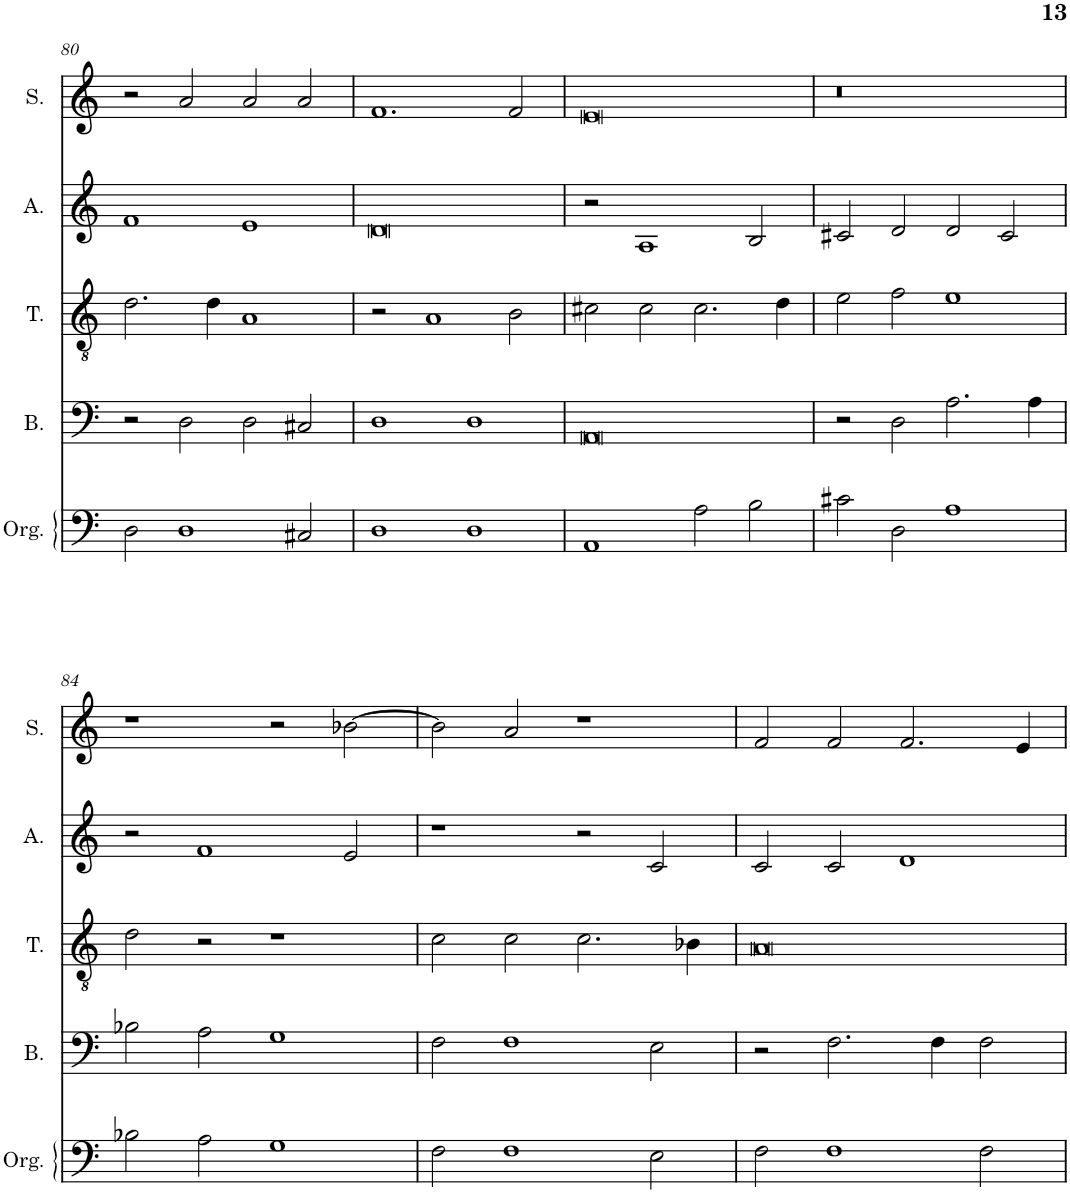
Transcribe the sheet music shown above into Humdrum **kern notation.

**kern	**kern	**kern	**kern	**kern
*part5	*part4	*part3	*part2	*part1
*staff5	*staff4	*staff3	*staff2	*staff1
*I"Orgue	*I"Basse	*I"Tenor	*I"Alto	*I"Soprano
*I'Org.	*I'B.	*I'T.	*I'A.	*I'S.
!!LO:PB:g=z
*clefF4	*clefF4	*clefGv2	*clefG2	*clefG2
*k[]	*k[]	*k[]	*k[]	*k[]
*M4/2	*M4/2	*M4/2	*M4/2	*M4/2
=80	=80	=80	=80	=80
2D\	2r	2.d\	1f	2r
1D	2D\	.	.	2a/
.	.	4d\	.	.
.	2D\	1A	1e	2a/
2C#X/	2C#X/	.	.	2a/
=81	=81	=81	=81	=81
1D	1D	2r	0d	1.f
.	.	1A	.	.
1D	1D	.	.	.
.	.	2B\	.	2f/
=82	=82	=82	=82	=82
1AA	0AA	2c#X\	2r	0e
.	.	2c#\	1A	.
2A\	.	2.c#\	.	.
2B\	.	.	2B/	.
.	.	4d\	.	.
=83	=83	=83	=83	=83
2c#X\	2r	2e\	2c#X/	0r
2D\	2D\	2f\	2d/	.
1A	2.A\	1e	2d/	.
.	.	.	2c#/	.
.	4A\	.	.	.
!!LO:LB:g=z
=84	=84	=84	=84	=84
2B-X\	2B-X\	2d\	2r	1r
2A\	2A\	2r	1f	.
1G	1G	1r	.	2r
.	.	.	2e/	[2b-X\
=85	=85	=85	=85	=85
2F\	2F\	2c\	1r	2b-\]
1F	1F	2c\	.	2a/
.	.	2.c\	2r	1r
2E\	2E\	.	2c/	.
.	.	4B-X\	.	.
=86	=86	=86	=86	=86
2F\	2r	0A	2c/	2f/
1F	2.F\	.	2c/	2f/
.	.	.	1d	2.f/
.	4F\	.	.	.
2F\	2F\	.	.	.
.	.	.	.	4e/
=	=	=	=	=
*-	*-	*-	*-	*-
